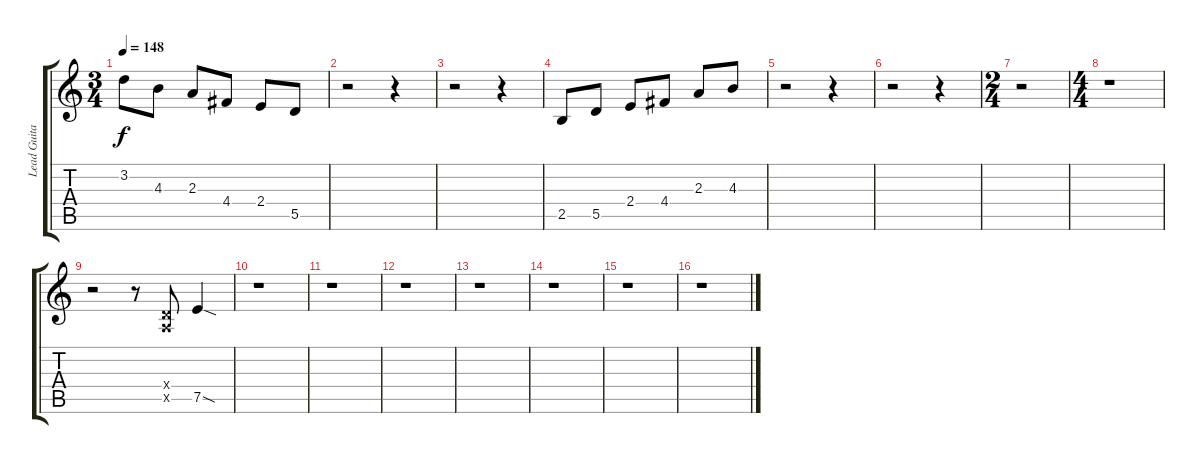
\track ("Lead Guitar 2" "Lead Guita") {instrument distortionguitar}
\staff {score tabs}
\tuning (E4 B3 G3 D3 A2 E2) {hide}
\ts (3 4)
\tempo 148
\clef g2
\ks c
3.2.8{dy f} 4.3.8 2.3.8 4.4.8 2.4.8 5.5.8 |
r.2 r.4 |
r.2 r.4 |
2.5.8 5.5.8 2.4.8 4.4.8 2.3.8 4.3.8 |
r.2 r.4 |
r.2 r.4 |
\ts (2 4)
r.2 |
\ts (4 4)
r.1 |
r.2 r.8 (0.4{x} 0.5{x}).8 7.5{sod}.4{volume 9 balance 6} |
r.1 |
r.1 |
r.1 |
r.1 |
r.1 |
r.1 |
r.1
